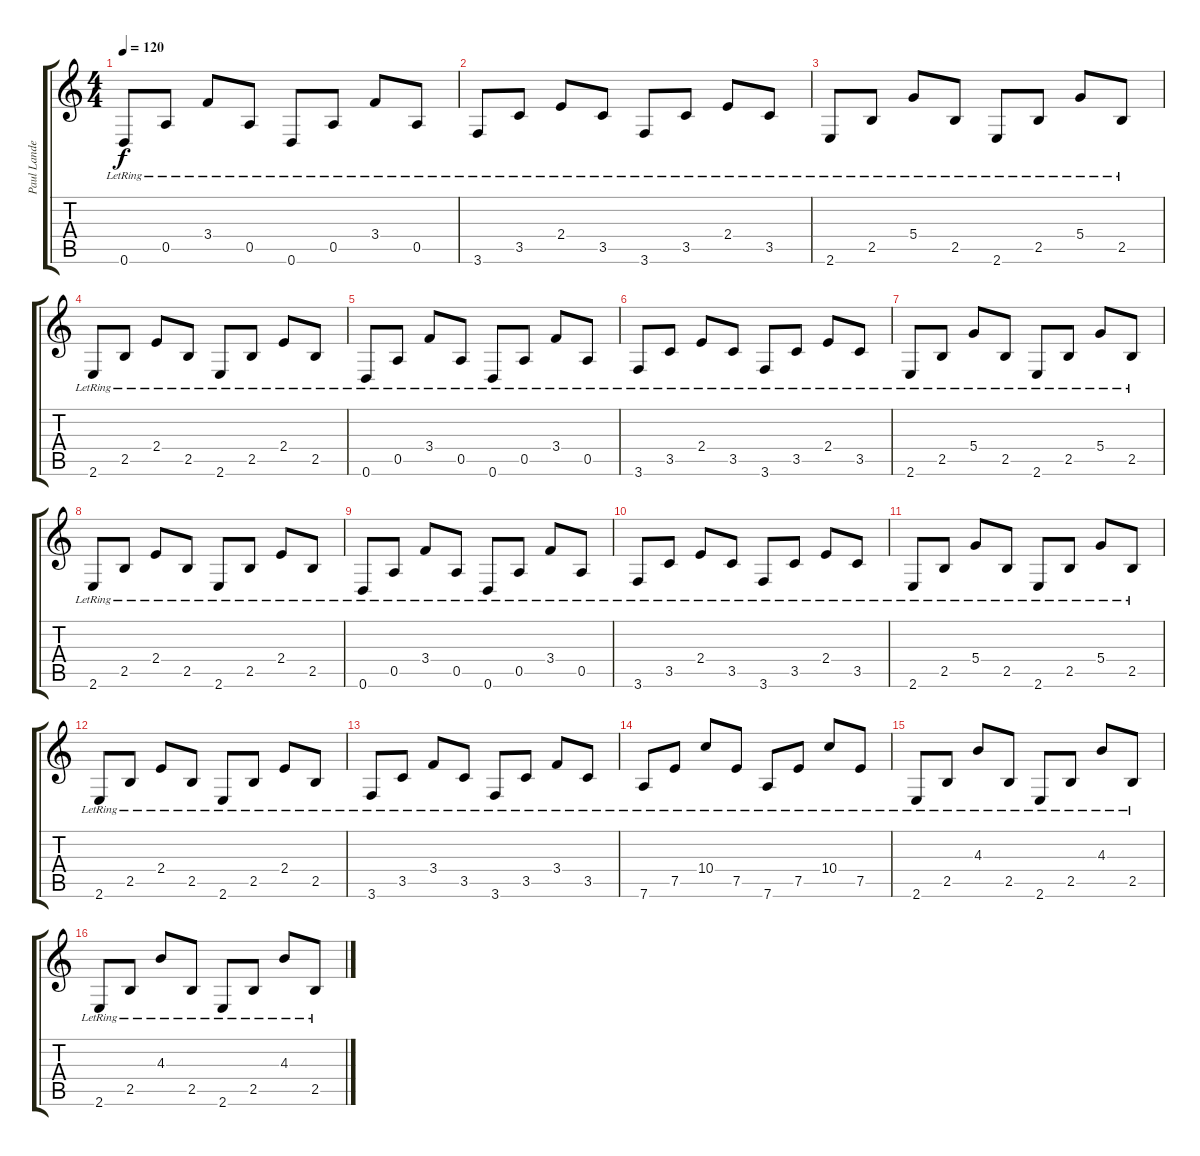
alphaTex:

\track ("Paul Landers (2nd Guitar)" "Paul Lande") {instrument acousticguitarsteel}
\staff {score tabs}
\tuning (E4 B3 G3 D3 A2 D2) {hide}
\ts (4 4)
\tempo 120
\clef g2
\ks c
0.6{lr}.8{dy f} 0.5{lr}.8 3.4{lr}.8 0.5{lr}.8 0.6{lr}.8 0.5{lr}.8 3.4{lr}.8 0.5{lr}.8 |
3.6{lr}.8 3.5{lr}.8 2.4{lr}.8 3.5{lr}.8 3.6{lr}.8 3.5{lr}.8 2.4{lr}.8 3.5{lr}.8 |
2.6{lr}.8 2.5{lr}.8 5.4{lr}.8 2.5{lr}.8 2.6{lr}.8 2.5{lr}.8 5.4{lr}.8 2.5{lr}.8 |
2.6{lr}.8 2.5{lr}.8 2.4{lr}.8 2.5{lr}.8 2.6{lr}.8 2.5{lr}.8 2.4{lr}.8 2.5{lr}.8 |
0.6{lr}.8 0.5{lr}.8 3.4{lr}.8 0.5{lr}.8 0.6{lr}.8 0.5{lr}.8 3.4{lr}.8 0.5{lr}.8 |
3.6{lr}.8 3.5{lr}.8 2.4{lr}.8 3.5{lr}.8 3.6{lr}.8 3.5{lr}.8 2.4{lr}.8 3.5{lr}.8 |
2.6{lr}.8 2.5{lr}.8 5.4{lr}.8 2.5{lr}.8 2.6{lr}.8 2.5{lr}.8 5.4{lr}.8 2.5{lr}.8 |
2.6{lr}.8 2.5{lr}.8 2.4{lr}.8 2.5{lr}.8 2.6{lr}.8 2.5{lr}.8 2.4{lr}.8 2.5{lr}.8 |
0.6{lr}.8 0.5{lr}.8 3.4{lr}.8 0.5{lr}.8 0.6{lr}.8 0.5{lr}.8 3.4{lr}.8 0.5{lr}.8 |
3.6{lr}.8 3.5{lr}.8 2.4{lr}.8 3.5{lr}.8 3.6{lr}.8 3.5{lr}.8 2.4{lr}.8 3.5{lr}.8 |
2.6{lr}.8 2.5{lr}.8 5.4{lr}.8 2.5{lr}.8 2.6{lr}.8 2.5{lr}.8 5.4{lr}.8 2.5{lr}.8 |
2.6{lr}.8 2.5{lr}.8 2.4{lr}.8 2.5{lr}.8 2.6{lr}.8 2.5{lr}.8 2.4{lr}.8 2.5{lr}.8 |
3.6{lr}.8 3.5{lr}.8 3.4{lr}.8 3.5{lr}.8 3.6{lr}.8 3.5{lr}.8 3.4{lr}.8 3.5{lr}.8 |
7.6{lr}.8 7.5{lr}.8 10.4{lr}.8 7.5{lr}.8 7.6{lr}.8 7.5{lr}.8 10.4{lr}.8 7.5{lr}.8 |
2.6{lr}.8 2.5{lr}.8 4.3{lr}.8 2.5{lr}.8 2.6{lr}.8 2.5{lr}.8 4.3{lr}.8 2.5{lr}.8 |
2.6{lr}.8 2.5{lr}.8 4.3{lr}.8 2.5{lr}.8 2.6{lr}.8 2.5{lr}.8 4.3{lr}.8 2.5{lr}.8
